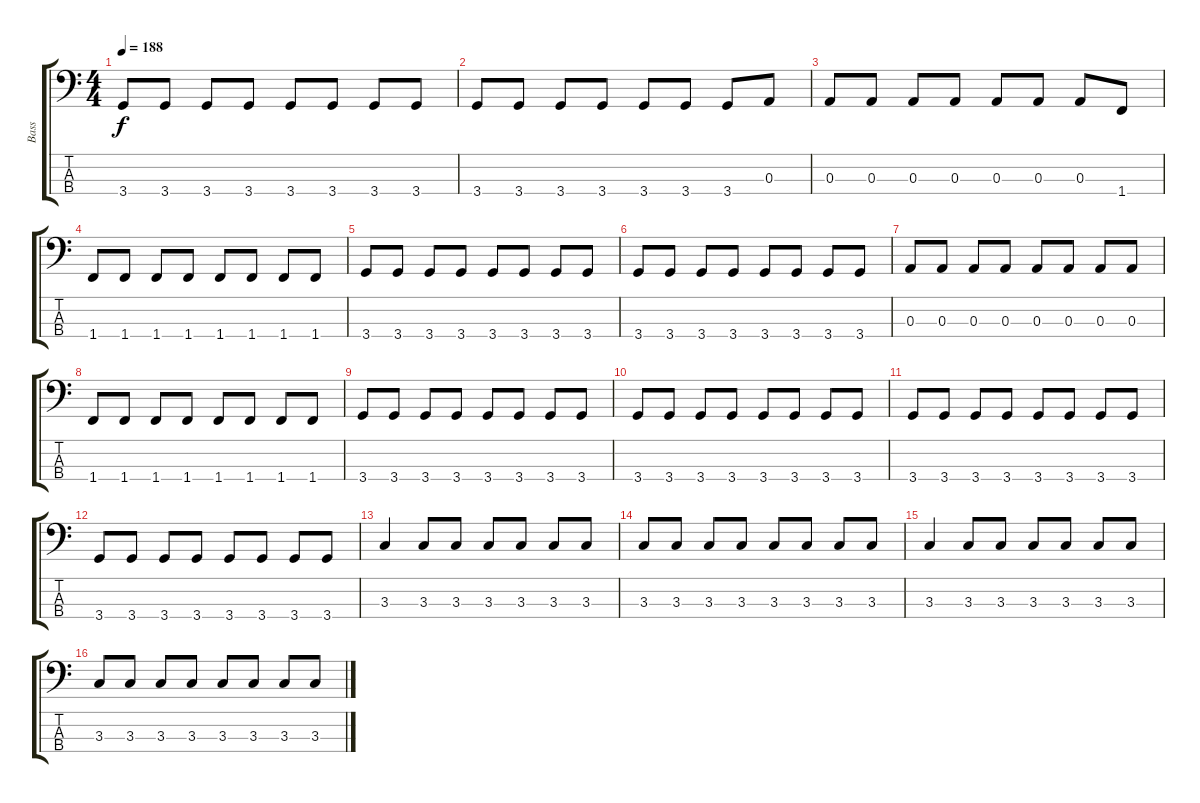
\track ("Bass" "Bass") {instrument electricbassfinger}
\staff {score tabs}
\tuning (G2 D2 A1 E1) {hide}
\ts (4 4)
\tempo 188
\clef f4
\ks c
3.4.8{dy f} 3.4.8 3.4.8 3.4.8 3.4.8 3.4.8 3.4.8 3.4.8 |
3.4.8 3.4.8 3.4.8 3.4.8 3.4.8 3.4.8 3.4.8 0.3.8 |
0.3.8 0.3.8 0.3.8 0.3.8 0.3.8 0.3.8 0.3.8 1.4.8 |
1.4.8 1.4.8 1.4.8 1.4.8 1.4.8 1.4.8 1.4.8 1.4.8 |
3.4.8 3.4.8 3.4.8 3.4.8 3.4.8 3.4.8 3.4.8 3.4.8 |
3.4.8 3.4.8 3.4.8 3.4.8 3.4.8 3.4.8 3.4.8 3.4.8 |
0.3.8 0.3.8 0.3.8 0.3.8 0.3.8 0.3.8 0.3.8 0.3.8 |
1.4.8 1.4.8 1.4.8 1.4.8 1.4.8 1.4.8 1.4.8 1.4.8 |
3.4.8 3.4.8 3.4.8 3.4.8 3.4.8 3.4.8 3.4.8 3.4.8 |
3.4.8 3.4.8 3.4.8 3.4.8 3.4.8 3.4.8 3.4.8 3.4.8 |
3.4.8 3.4.8 3.4.8 3.4.8 3.4.8 3.4.8 3.4.8 3.4.8 |
3.4.8 3.4.8 3.4.8 3.4.8 3.4.8 3.4.8 3.4.8 3.4.8 |
3.3.4 3.3.8 3.3.8 3.3.8 3.3.8 3.3.8 3.3.8 |
3.3.8 3.3.8 3.3.8 3.3.8 3.3.8 3.3.8 3.3.8 3.3.8 |
3.3.4 3.3.8 3.3.8 3.3.8 3.3.8 3.3.8 3.3.8 |
3.3.8 3.3.8 3.3.8 3.3.8 3.3.8 3.3.8 3.3.8 3.3.8
